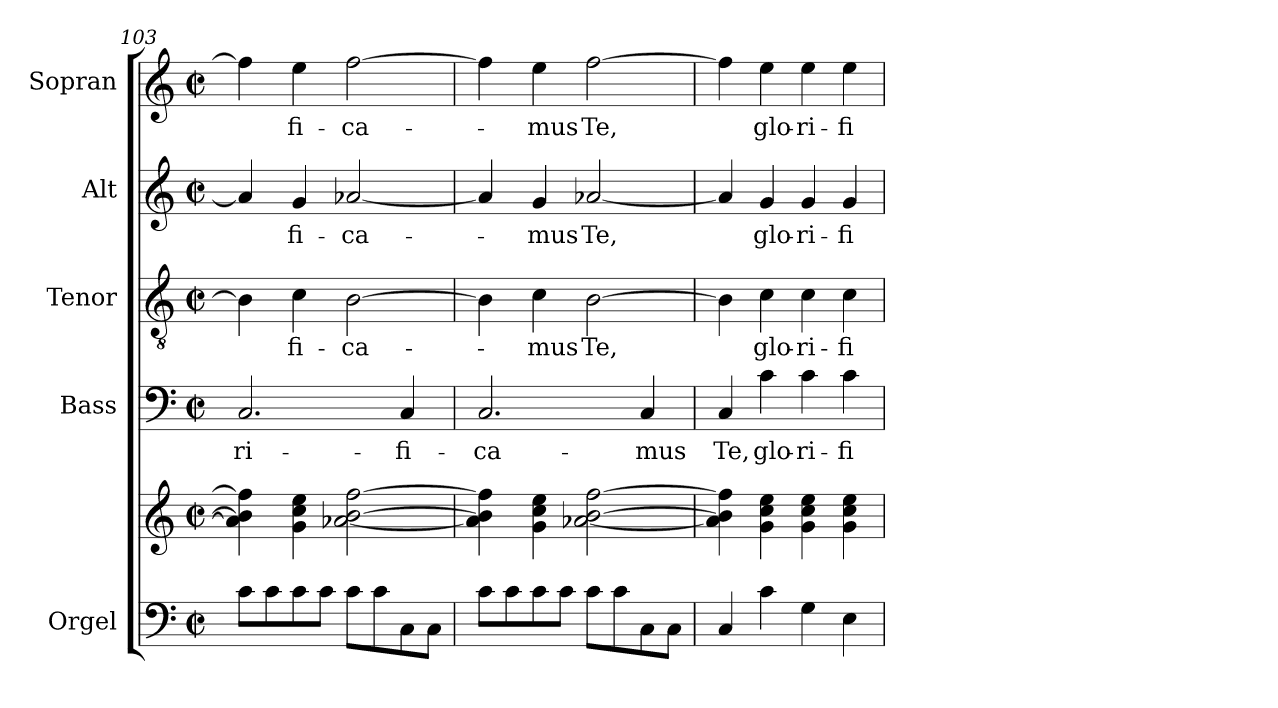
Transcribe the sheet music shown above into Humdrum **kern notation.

**kern	**kern	**kern	**text	**kern	**text	**kern	**text	**kern	**text
*part5	*part5	*part4	*part4	*part3	*part3	*part2	*part2	*part1	*part1
*staff6	*staff5	*staff4	*staff4	*staff3	*staff3	*staff2	*staff2	*staff1	*staff1
*I"Orgel	*	*I"Bass	*	*I"Tenor	*	*I"Alt	*	*I"Sopran	*
*I'Org.	*	*I'B	*	*I'T	*	*I'A	*	*I'S	*
*clefF4	*clefG2	*clefF4	*	*clefGv2	*	*clefG2	*	*clefG2	*
*k[]	*k[]	*k[]	*	*k[]	*	*k[]	*	*k[]	*
*C:	*C:	*C:	*	*C:	*	*C:	*	*C:	*
*M2/2	*M2/2	*M2/2	*	*M2/2	*	*M2/2	*	*M2/2	*
*met(c|)	*met(c|)	*met(c|)	*	*met(c|)	*	*met(c|)	*	*met(c|)	*
=103	=103	=103	=103	=103	=103	=103	=103	=103	=103
!	!	!	!LO:LY:b	!	!	!	!	!	!
8c\L	4a-\] 4b\] 4ff\]	2.C/	-ri-	4B\]	.	4a-/]	.	4ff\]	.
8c\	.	.	.	.	.	.	.	.	.
!	!	!	!	!	!LO:LY:b	!	!LO:LY:b	!	!LO:LY:b
8c\	4g\ 4cc\ 4ee\	.	.	4c\	-fi-	4g/	-fi-	4ee\	-fi-
8c\J	.	.	.	.	.	.	.	.	.
!	!	!	!	!	!LO:LY:b	!	!LO:LY:b	!	!LO:LY:b
8c\L	[2a-X\ [2b\ [2ff\	.	.	[2B\	-ca-	[2a-X/	-ca-	[2ff\	-ca-
8c\	.	.	.	.	.	.	.	.	.
!	!	!	!LO:LY:b	!	!	!	!	!	!
8C\	.	4C/	-fi-	.	.	.	.	.	.
8C\J	.	.	.	.	.	.	.	.	.
=104	=104	=104	=104	=104	=104	=104	=104	=104	=104
!	!	!	!LO:LY:b	!	!	!	!	!	!
8c\L	4a-\] 4b\] 4ff\]	2.C/	-ca-	4B\]	.	4a-/]	.	4ff\]	.
8c\	.	.	.	.	.	.	.	.	.
!	!	!	!	!	!LO:LY:b	!	!LO:LY:b	!	!LO:LY:b
8c\	4g\ 4cc\ 4ee\	.	.	4c\	-mus	4g/	-mus	4ee\	-mus
8c\J	.	.	.	.	.	.	.	.	.
!	!	!	!	!	!LO:LY:b	!	!LO:LY:b	!	!LO:LY:b
8c\L	[2a-X\ [2b\ [2ff\	.	.	[2B\	Te,	[2a-X/	Te,	[2ff\	Te,
8c\	.	.	.	.	.	.	.	.	.
!	!	!	!LO:LY:b	!	!	!	!	!	!
8C\	.	4C/	-mus	.	.	.	.	.	.
8C\J	.	.	.	.	.	.	.	.	.
=105	=105	=105	=105	=105	=105	=105	=105	=105	=105
!	!	!	!LO:LY:b	!	!	!	!	!	!
4C/	4a-\] 4b\] 4ff\]	4C/	Te,	4B\]	.	4a-/]	.	4ff\]	.
!	!	!	!LO:LY:b	!	!LO:LY:b	!	!LO:LY:b	!	!LO:LY:b
4c\	4g\ 4cc\ 4ee\	4c\	glo-	4c\	glo-	4g/	glo-	4ee\	glo-
!	!	!	!LO:LY:b	!	!LO:LY:b	!	!LO:LY:b	!	!LO:LY:b
4G\	4g\ 4cc\ 4ee\	4c\	-ri-	4c\	-ri-	4g/	-ri-	4ee\	-ri-
!	!	!	!LO:LY:b	!	!LO:LY:b	!	!LO:LY:b	!	!LO:LY:b
4E\	4g\ 4cc\ 4ee\	4c\	-fi-	4c\	-fi-	4g/	-fi-	4ee\	-fi-
=	=	=	=	=	=	=	=	=	=
*-	*-	*-	*-	*-	*-	*-	*-	*-	*-
